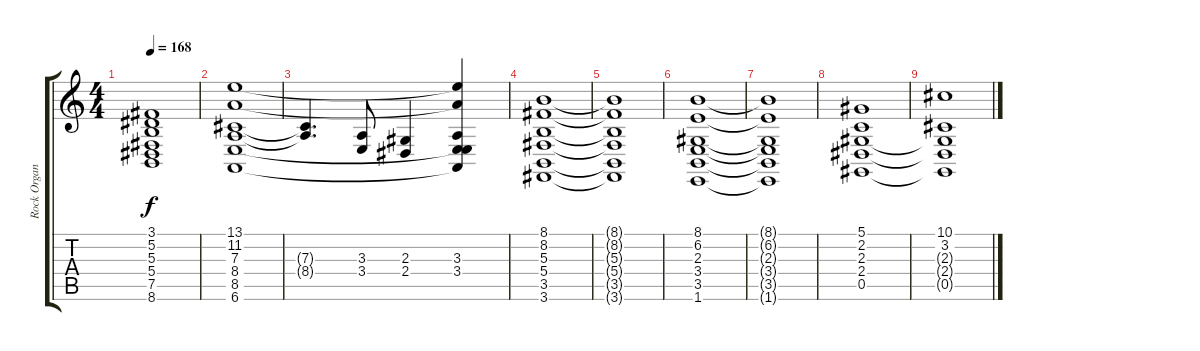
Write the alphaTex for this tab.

\track ("Rock Organ" "Rock Organ") {instrument rockorgan}
\staff {score tabs}
\tuning (Eb4 Bb3 Gb3 Db3 Ab2 Eb2) {hide}
\ts (4 4)
\tempo 168
\clef g2
\ks c
(3.1 5.2 5.3 5.4 7.5 8.6).1{dy f} |
(13.1 11.2 7.3 8.4 8.5 6.6).1 |
(7.3{t} 8.4{t}).4{d} (3.3 3.4).8 (2.3 2.4).4 (13.1{t} 11.2{t} 3.3 3.4 8.5{t} 6.6{t}).4 |
(8.1 8.2 5.3 5.4 3.5 3.6).1 |
(8.1{t} 8.2{t} 5.3{t} 5.4{t} 3.5{t} 3.6{t}).1 |
(8.1 6.2 2.3 3.4 3.5 1.6).1 |
(8.1{t} 6.2{t} 2.3{t} 3.4{t} 3.5{t} 1.6{t}).1 |
(5.1 2.2 2.3 2.4 0.5).1 |
(10.1 3.2 2.3{t} 2.4{t} 0.5{t}).1
